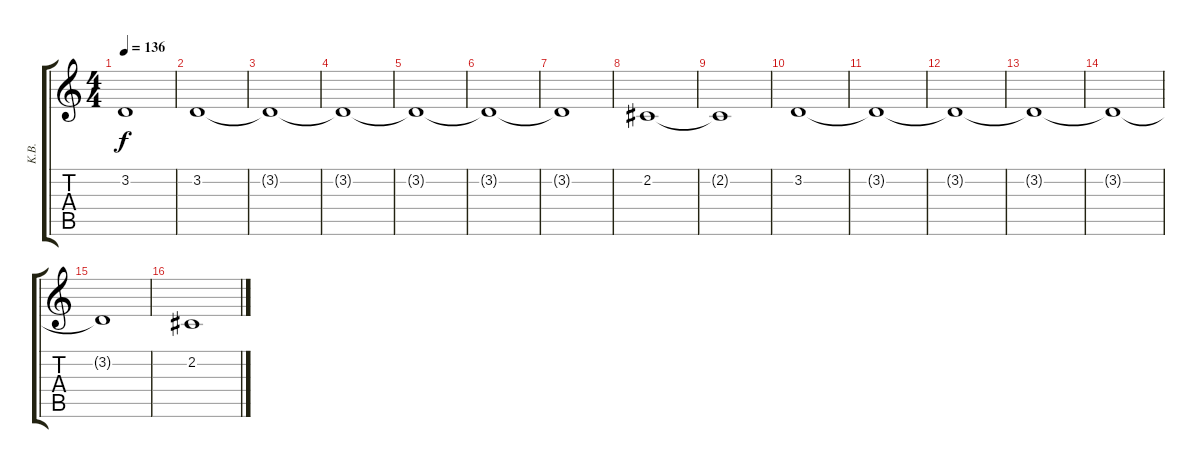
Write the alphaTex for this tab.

\track ("K.B." "K.B.") {instrument synthstrings1}
\staff {score tabs}
\tuning (E4 B3 G3 D3 A2 E2) {hide}
\ts (4 4)
\tempo 136
\clef g2
\ks c
3.2.1{dy f} |
3.2.1 |
3.2{t}.1 |
3.2{t}.1 |
3.2{t}.1 |
3.2{t}.1 |
3.2{t}.1 |
2.2.1 |
2.2{t}.1 |
3.2.1 |
3.2{t}.1 |
3.2{t}.1 |
3.2{t}.1 |
3.2{t}.1 |
3.2{t}.1 |
2.2.1
